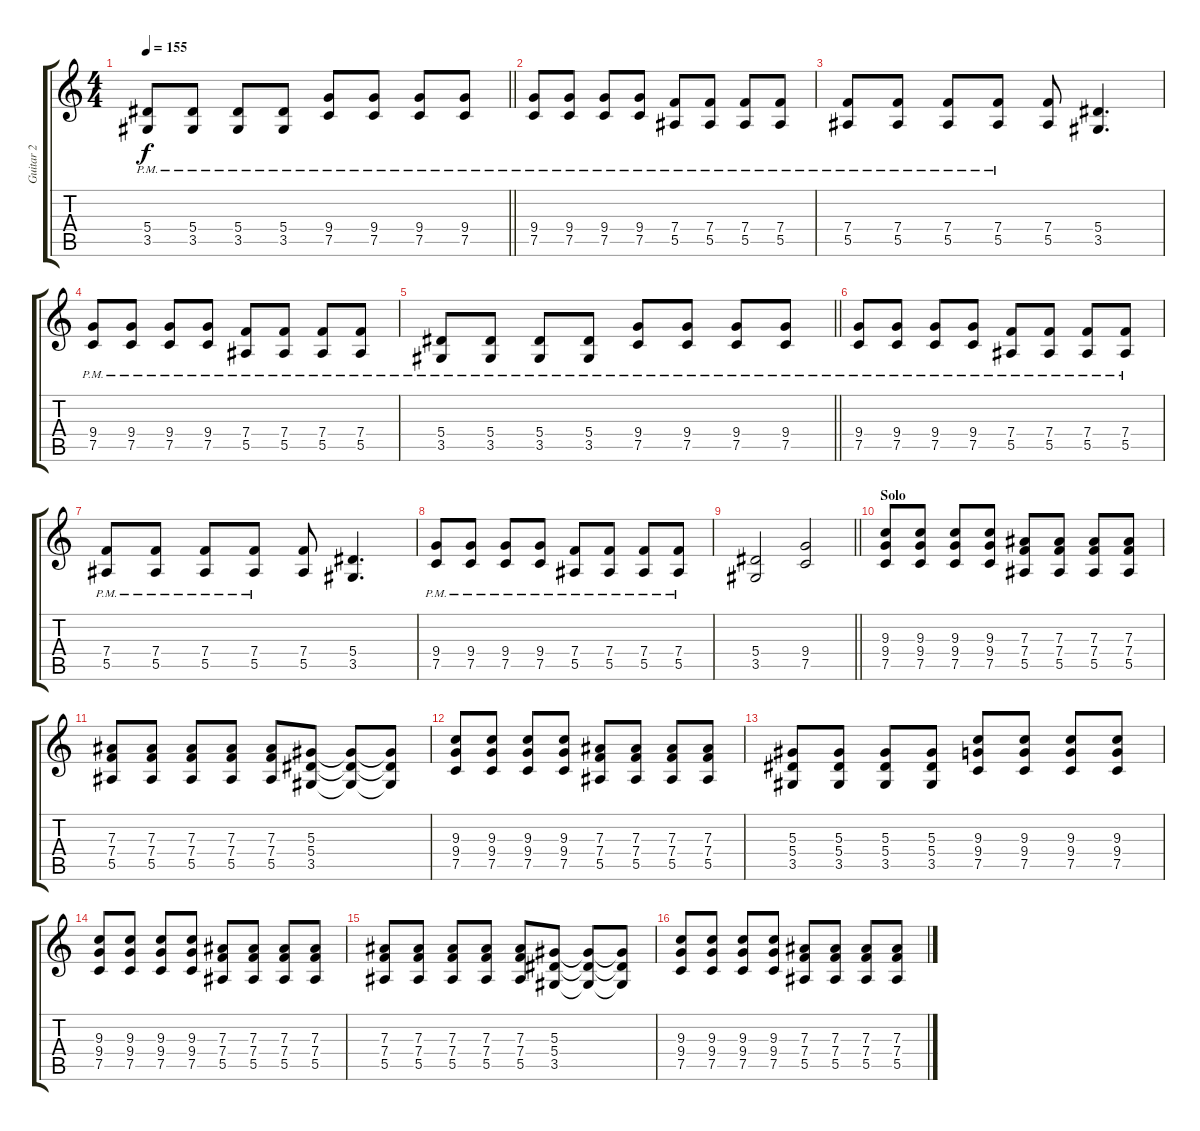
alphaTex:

\track ("Guitar 2" "Guitar 2") {instrument overdrivenguitar}
\staff {score tabs}
\tuning (C4 G3 Eb3 Bb2 F2 C2) {hide}
\ts (4 4)
\tempo 155
\clef g2
\barLineRight lightlight
\ks c
(5.4{pm} 3.5{pm}).8{dy f} (5.4{pm} 3.5{pm}).8 (5.4{pm} 3.5{pm}).8 (5.4{pm} 3.5{pm}).8 (9.4{pm} 7.5{pm}).8 (9.4{pm} 7.5{pm}).8 (9.4{pm} 7.5{pm}).8 (9.4{pm} 7.5{pm}).8 |
(9.4{pm} 7.5{pm}).8 (9.4{pm} 7.5{pm}).8 (9.4{pm} 7.5{pm}).8 (9.4{pm} 7.5{pm}).8 (7.4{pm} 5.5{pm}).8 (7.4{pm} 5.5{pm}).8 (7.4{pm} 5.5{pm}).8 (7.4{pm} 5.5{pm}).8 |
(7.4{pm} 5.5{pm}).8 (7.4{pm} 5.5{pm}).8 (7.4{pm} 5.5{pm}).8 (7.4{pm} 5.5{pm}).8 (7.4 5.5).8 (5.4 3.5).4{d} |
(9.4{pm} 7.5{pm}).8 (9.4{pm} 7.5{pm}).8 (9.4{pm} 7.5{pm}).8 (9.4{pm} 7.5{pm}).8 (7.4{pm} 5.5{pm}).8 (7.4{pm} 5.5{pm}).8 (7.4{pm} 5.5{pm}).8 (7.4{pm} 5.5{pm}).8 |
\barLineRight lightlight
(5.4{pm} 3.5{pm}).8 (5.4{pm} 3.5{pm}).8 (5.4{pm} 3.5{pm}).8 (5.4{pm} 3.5{pm}).8 (9.4{pm} 7.5{pm}).8 (9.4{pm} 7.5{pm}).8 (9.4{pm} 7.5{pm}).8 (9.4{pm} 7.5{pm}).8 |
(9.4{pm} 7.5{pm}).8 (9.4{pm} 7.5{pm}).8 (9.4{pm} 7.5{pm}).8 (9.4{pm} 7.5{pm}).8 (7.4{pm} 5.5{pm}).8 (7.4{pm} 5.5{pm}).8 (7.4{pm} 5.5{pm}).8 (7.4{pm} 5.5{pm}).8 |
(7.4{pm} 5.5{pm}).8 (7.4{pm} 5.5{pm}).8 (7.4{pm} 5.5{pm}).8 (7.4{pm} 5.5{pm}).8 (7.4 5.5).8 (5.4 3.5).4{d} |
(9.4{pm} 7.5{pm}).8 (9.4{pm} 7.5{pm}).8 (9.4{pm} 7.5{pm}).8 (9.4{pm} 7.5{pm}).8 (7.4{pm} 5.5{pm}).8 (7.4{pm} 5.5{pm}).8 (7.4{pm} 5.5{pm}).8 (7.4{pm} 5.5{pm}).8 |
\barLineRight lightlight
(5.4 3.5).2 (9.4 7.5).2 |
\section ("" "Solo")
(9.3 9.4 7.5).8 (9.3 9.4 7.5).8 (9.3 9.4 7.5).8 (9.3 9.4 7.5).8 (7.3 7.4 5.5).8 (7.3 7.4 5.5).8 (7.3 7.4 5.5).8 (7.3 7.4 5.5).8 |
(7.3 7.4 5.5).8 (7.3 7.4 5.5).8 (7.3 7.4 5.5).8 (7.3 7.4 5.5).8 (7.3 7.4 5.5).8 (5.3 5.4 3.5).8 (5.3{t} 5.4{t} 3.5{t}).8 (5.3{t} 5.4{t} 3.5{t}).8 |
(9.3 9.4 7.5).8 (9.3 9.4 7.5).8 (9.3 9.4 7.5).8 (9.3 9.4 7.5).8 (7.3 7.4 5.5).8 (7.3 7.4 5.5).8 (7.3 7.4 5.5).8 (7.3 7.4 5.5).8 |
(5.3 5.4 3.5).8 (5.3 5.4 3.5).8 (5.3 5.4 3.5).8 (5.3 5.4 3.5).8 (9.3 9.4 7.5).8 (9.3 9.4 7.5).8 (9.3 9.4 7.5).8 (9.3 9.4 7.5).8 |
(9.3 9.4 7.5).8 (9.3 9.4 7.5).8 (9.3 9.4 7.5).8 (9.3 9.4 7.5).8 (7.3 7.4 5.5).8 (7.3 7.4 5.5).8 (7.3 7.4 5.5).8 (7.3 7.4 5.5).8 |
(7.3 7.4 5.5).8 (7.3 7.4 5.5).8 (7.3 7.4 5.5).8 (7.3 7.4 5.5).8 (7.3 7.4 5.5).8 (5.3 5.4 3.5).8 (5.3{t} 5.4{t} 3.5{t}).8 (5.3{t} 5.4{t} 3.5{t}).8 |
(9.3 9.4 7.5).8 (9.3 9.4 7.5).8 (9.3 9.4 7.5).8 (9.3 9.4 7.5).8 (7.3 7.4 5.5).8 (7.3 7.4 5.5).8 (7.3 7.4 5.5).8 (7.3 7.4 5.5).8
